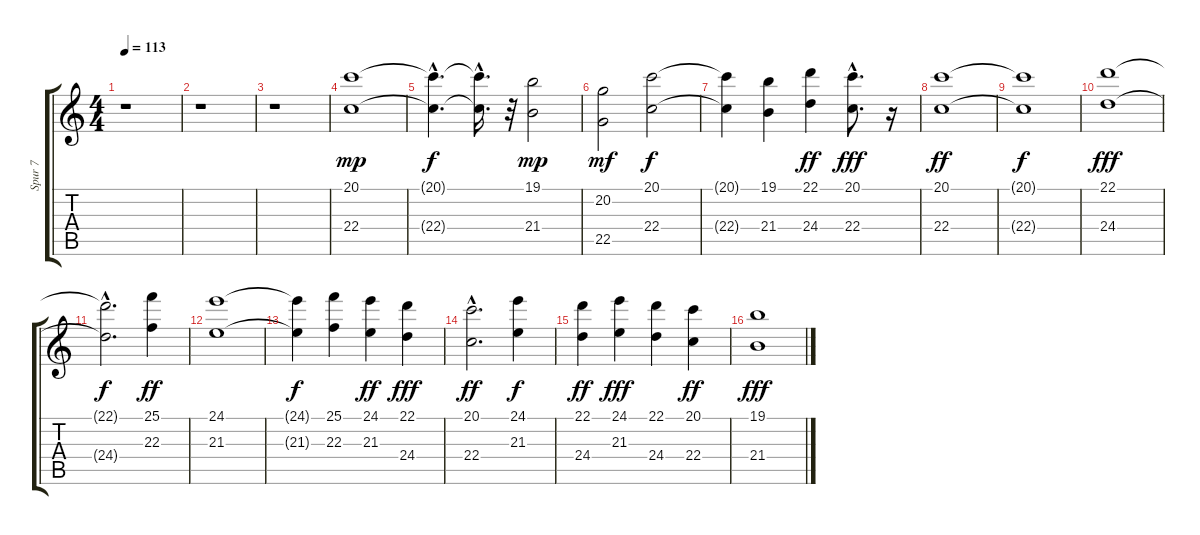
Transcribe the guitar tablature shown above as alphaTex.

\track ("Spur 7" "Spur 7") {instrument stringensemble1}
\staff {score tabs}
\tuning (E4 B3 G3 D3 A2 E2) {hide}
\ts (4 4)
\tempo 113
\clef g2
\ks c
r.1{dy mp instrument stringensemble1} |
r.1 |
r.1 |
(20.1 22.4).1 |
(20.1{hac t} 22.4{hac t}).4{d dy f} (20.1{hac t} 22.4{hac t}).16{d} r.32 (19.1 21.4).2{dy mp} |
(20.2 22.5).2{dy mf} (20.1 22.4).2{dy f} |
(20.1{t} 22.4{t}).4 (19.1 21.4).4 (22.1 24.4).4{dy ff} (20.1{hac} 22.4{hac}).8{d dy fff} r.16 |
(20.1 22.4).1{dy ff} |
(20.1{t} 22.4{t}).1{dy f} |
(22.1 24.4).1{dy fff} |
(22.1{hac t} 24.4{hac t}).2{d dy f} (25.1 22.3).4{dy ff} |
(24.1 21.3).1 |
(24.1{t} 21.3{t}).4{dy f} (25.1 22.3).4 (24.1 21.3).4{dy ff} (22.1 24.4).4{dy fff} |
(20.1{hac} 22.4{hac}).2{d dy ff} (24.1 21.3).4{dy f} |
(22.1 24.4).4{dy ff} (24.1 21.3).4{dy fff} (22.1 24.4).4 (20.1 22.4).4{dy ff} |
(19.1 21.4).1{dy fff}
